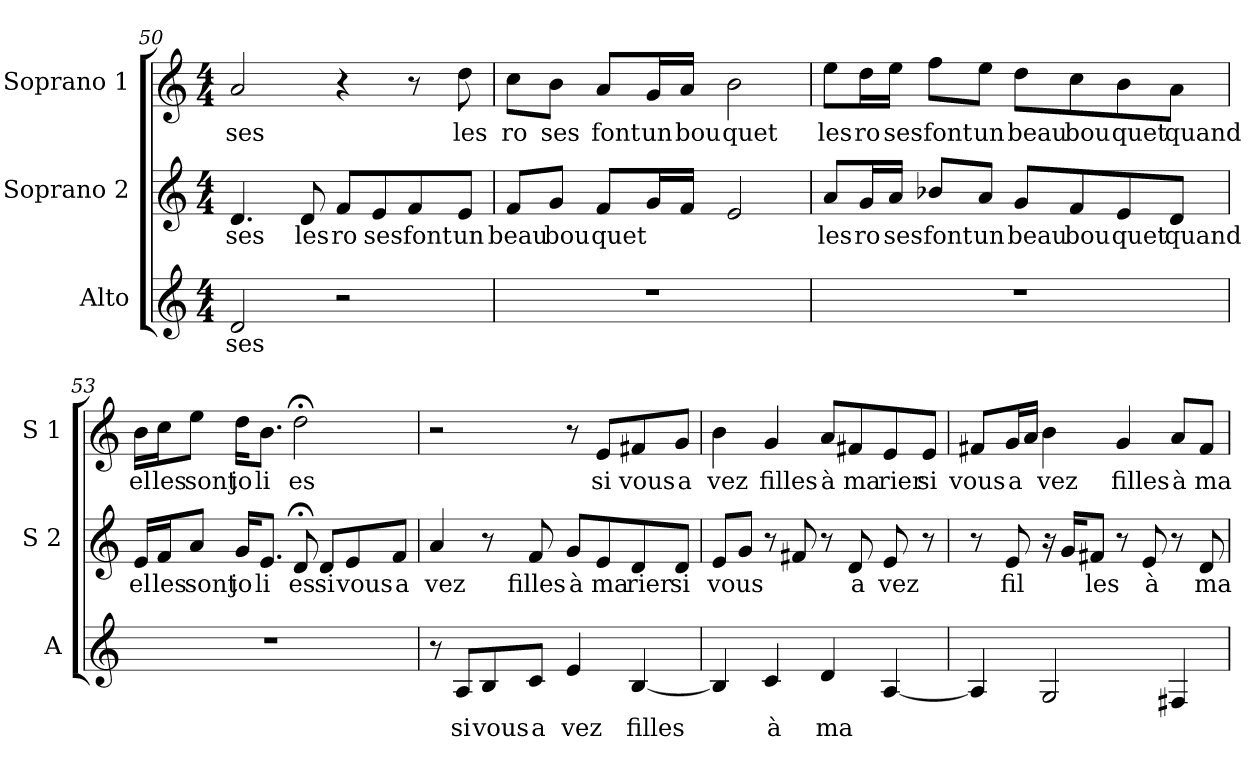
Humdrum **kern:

**kern	**text	**kern	**text	**kern	**text
*part3	*part3	*part2	*part2	*part1	*part1
*staff3	*staff3	*staff2	*staff2	*staff1	*staff1
*I"Alto	*	*I"Soprano 2	*	*I"Soprano 1	*
*I'A	*	*I'S 2	*	*I'S 1	*
*clefG2	*	*clefG2	*	*clefG2	*
*k[]	*	*k[]	*	*k[]	*
*C:	*	*C:	*	*C:	*
*M4/4	*	*M4/4	*	*M4/4	*
=50	=50	=50	=50	=50	=50
!	!LO:LY:b	!	!	!	!
!	!	!	!LO:LY:b	!	!
!	!	!	!	!	!LO:LY:b
2d/	ses	4.d/	ses	2a/	ses
!	!	!	!LO:LY:b	!	!
.	.	8d/	les	.	.
!	!	!	!LO:LY:b	!	!
2r	.	8f/L	ro	4r	.
!	!	!	!LO:LY:b	!	!
.	.	8e/	ses	.	.
!	!	!	!LO:LY:b	!	!
.	.	8f/	font	8r	.
!	!	!	!LO:LY:b	!	!
!	!	!	!	!	!LO:LY:b
.	.	8e/J	un	8dd\	les
=51	=51	=51	=51	=51	=51
!	!	!	!LO:LY:b	!	!
!	!	!	!	!	!LO:LY:b
1r	.	8f/L	beau	8cc\L	ro
!	!	!	!LO:LY:b	!	!
!	!	!	!	!	!LO:LY:b
.	.	8g/J	bou	8b\J	ses
!	!	!	!LO:LY:b	!	!
!	!	!	!	!	!LO:LY:b
.	.	8f/L	quet	8a/L	font
!	!	!	!	!	!LO:LY:b
.	.	16g/L	.	16g/L	un
!	!	!	!	!	!LO:LY:b
.	.	16f/JJ	.	16a/JJ	bou
!	!	!	!	!	!LO:LY:b
.	.	2e/	.	2b\	quet
=52	=52	=52	=52	=52	=52
!	!	!	!LO:LY:b	!	!
!	!	!	!	!	!LO:LY:b
1r	.	8a/L	les	8ee\L	les
!	!	!	!LO:LY:b	!	!
!	!	!	!	!	!LO:LY:b
.	.	16g/L	ro	16dd\L	ro
!	!	!	!LO:LY:b	!	!
!	!	!	!	!	!LO:LY:b
.	.	16a/JJ	ses	16ee\JJ	ses
!	!	!	!LO:LY:b	!	!
!	!	!	!	!	!LO:LY:b
.	.	8b-X/L	font	8ff\L	font
!	!	!	!LO:LY:b	!	!
!	!	!	!	!	!LO:LY:b
.	.	8a/J	un	8ee\J	un
!	!	!	!LO:LY:b	!	!
!	!	!	!	!	!LO:LY:b
.	.	8g/L	beau	8dd\L	beau
!	!	!	!LO:LY:b	!	!
!	!	!	!	!	!LO:LY:b
.	.	8f/	bou	8cc\	bou
!	!	!	!LO:LY:b	!	!
!	!	!	!	!	!LO:LY:b
.	.	8e/	quet	8b\	quet
!	!	!	!LO:LY:b	!	!
!	!	!	!	!	!LO:LY:b
.	.	8d/J	quand	8a\J	quand
!!LO:LB:g=z
=53	=53	=53	=53	=53	=53
!	!	!	!LO:LY:b	!	!
!	!	!	!	!	!LO:LY:b
1r	.	16e/LL	el	16b\LL	el
!	!	!	!LO:LY:b	!	!
!	!	!	!	!	!LO:LY:b
.	.	16f/J	les	16cc\J	les
!	!	!	!LO:LY:b	!	!
!	!	!	!	!	!LO:LY:b
.	.	8a/J	sont	8ee\J	sont
!	!	!	!LO:LY:b	!	!
!	!	!	!	!	!LO:LY:b
.	.	16g/KL	jo	16dd\KL	jo
!	!	!	!LO:LY:b	!	!
!	!	!	!	!	!LO:LY:b
.	.	8.e/J	li	8.b\J	li
!	!	!	!LO:LY:b	!	!
!	!	!	!	!	!LO:LY:b
.	.	8d;</	es	2dd;<\	es
!	!	!	!LO:LY:b	!	!
.	.	8d/L	si	.	.
!	!	!	!LO:LY:b	!	!
.	.	8e/	vous	.	.
!	!	!	!LO:LY:b	!	!
.	.	8f/J	a	.	.
=54	=54	=54	=54	=54	=54
!	!	!	!LO:LY:b	!	!
8r	.	4a/	vez	2r	.
!	!LO:LY:b	!	!	!	!
8A/L	si	.	.	.	.
!	!LO:LY:b	!	!	!	!
8B/	vous	8r	.	.	.
!	!LO:LY:b	!	!	!	!
!	!	!	!LO:LY:b	!	!
8c/J	a	8f/	filles	.	.
!	!LO:LY:b	!	!	!	!
!	!	!	!LO:LY:b	!	!
4e/	vez	8g/L	à	8r	.
!	!	!	!LO:LY:b	!	!
!	!	!	!	!	!LO:LY:b
.	.	8e/	ma	8e/L	si
!	!LO:LY:b	!	!	!	!
!	!	!	!LO:LY:b	!	!
!	!	!	!	!	!LO:LY:b
[4B/	filles	8d/	rier	8f#X/	vous
!	!	!	!LO:LY:b	!	!
!	!	!	!	!	!LO:LY:b
.	.	8d/J	si	8g/J	a
=55	=55	=55	=55	=55	=55
!	!	!	!LO:LY:b	!	!
!	!	!	!	!	!LO:LY:b
4B/]	.	8e/L	vous	4b\	vez
.	.	8g/J	.	.	.
!	!LO:LY:b	!	!	!	!
!	!	!	!	!	!LO:LY:b
4c/	à	8r	.	4g/	filles
.	.	8f#X/	.	.	.
!	!LO:LY:b	!	!	!	!
!	!	!	!	!	!LO:LY:b
4d/	ma	8r	.	8a/L	à
!	!	!	!LO:LY:b	!	!
!	!	!	!	!	!LO:LY:b
.	.	8d/	a	8f#X/	ma
!	!	!	!LO:LY:b	!	!
!	!	!	!	!	!LO:LY:b
[4A/	.	8e/	vez	8e/	rier
!	!	!	!	!	!LO:LY:b
.	.	8r	.	8e/J	si
=56	=56	=56	=56	=56	=56
!	!	!	!	!	!LO:LY:b
4A/]	.	8r	.	8f#X/L	vous
!	!	!	!LO:LY:b	!	!
!	!	!	!	!	!LO:LY:b
.	.	8e/	fil	16g/L	a
.	.	.	.	16a/JJ	.
!	!	!	!	!	!LO:LY:b
2G/	.	16r	.	4b\	vez
.	.	16g/KL	.	.	.
!	!	!	!LO:LY:b	!	!
.	.	8f#X/J	les	.	.
!	!	!	!	!	!LO:LY:b
.	.	8r	.	4g/	filles
!	!	!	!LO:LY:b	!	!
.	.	8e/	à	.	.
!	!	!	!	!	!LO:LY:b
4F#X/	.	8r	.	8a/L	à
!	!	!	!LO:LY:b	!	!
!	!	!	!	!	!LO:LY:b
.	.	8d/	ma	8f#/J	ma
=	=	=	=	=	=
*-	*-	*-	*-	*-	*-
